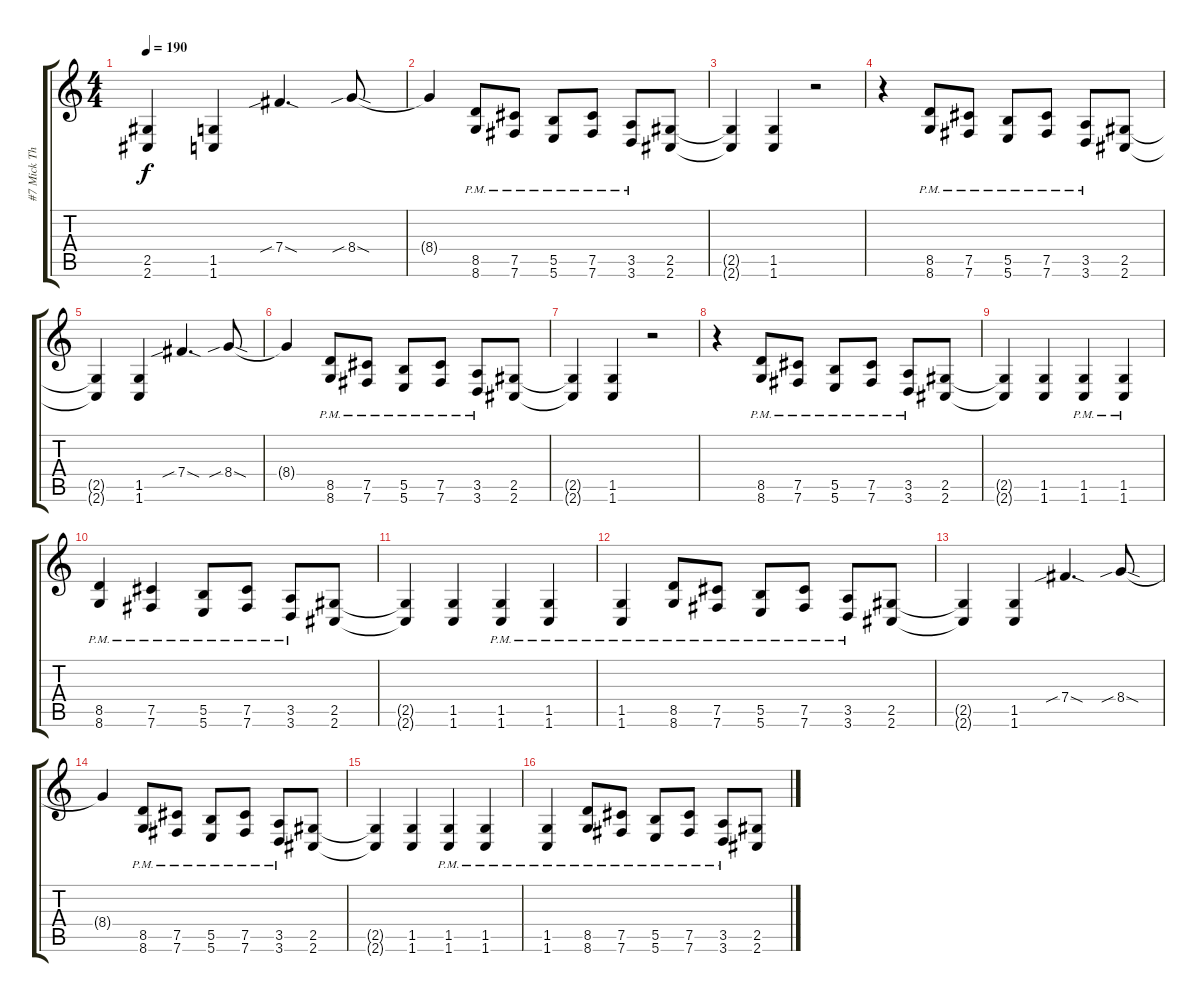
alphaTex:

\track ("#7 Mick Thompson" "#7 Mick Th") {instrument distortionguitar}
\staff {score tabs}
\tuning (Db4 Ab3 E3 B2 Gb2 B1) {hide}
\ts (4 4)
\tempo 190
\clef g2
\ks c
(2.5{t} 2.6{t}).4{dy f} (1.5 1.6).4 7.4{sib sod}.4{d} 8.4{sib sod}.8 |
8.4{t}.4 (8.5{pm} 8.6{pm}).8 (7.5{pm} 7.6{pm}).8 (5.5{pm} 5.6{pm}).8 (7.5{pm} 7.6{pm}).8 (3.5{pm} 3.6{pm}).8 (2.5 2.6).8 |
(2.5{t} 2.6{t}).4 (1.5 1.6).4 r.2 |
r.4 (8.5{pm} 8.6{pm}).8 (7.5{pm} 7.6{pm}).8 (5.5{pm} 5.6{pm}).8 (7.5{pm} 7.6{pm}).8 (3.5{pm} 3.6{pm}).8 (2.5 2.6).8 |
(2.5{t} 2.6{t}).4 (1.5 1.6).4 7.4{sib sod}.4{d} 8.4{sib sod}.8 |
8.4{t}.4 (8.5{pm} 8.6{pm}).8 (7.5{pm} 7.6{pm}).8 (5.5{pm} 5.6{pm}).8 (7.5{pm} 7.6{pm}).8 (3.5{pm} 3.6{pm}).8 (2.5 2.6).8 |
(2.5{t} 2.6{t}).4 (1.5 1.6).4 r.2 |
r.4 (8.5{pm} 8.6{pm}).8 (7.5{pm} 7.6{pm}).8 (5.5{pm} 5.6{pm}).8 (7.5{pm} 7.6{pm}).8 (3.5{pm} 3.6{pm}).8 (2.5 2.6).8 |
(2.5{t} 2.6{t}).4 (1.5 1.6).4 (1.5{pm} 1.6{pm}).4 (1.5{pm} 1.6{pm}).4 |
(8.5{pm} 8.6{pm}).4 (7.5{pm} 7.6{pm}).4 (5.5{pm} 5.6{pm}).8 (7.5{pm} 7.6{pm}).8 (3.5{pm} 3.6{pm}).8 (2.5 2.6).8 |
(2.5{t} 2.6{t}).4 (1.5 1.6).4 (1.5{pm} 1.6{pm}).4 (1.5{pm} 1.6{pm}).4 |
(1.5{pm} 1.6{pm}).4 (8.5{pm} 8.6{pm}).8 (7.5{pm} 7.6{pm}).8 (5.5{pm} 5.6{pm}).8 (7.5{pm} 7.6{pm}).8 (3.5{pm} 3.6{pm}).8 (2.5 2.6).8 |
(2.5{t} 2.6{t}).4 (1.5 1.6).4 7.4{sib sod}.4{d} 8.4{sib sod}.8 |
8.4{t}.4 (8.5{pm} 8.6{pm}).8 (7.5{pm} 7.6{pm}).8 (5.5{pm} 5.6{pm}).8 (7.5{pm} 7.6{pm}).8 (3.5{pm} 3.6{pm}).8 (2.5 2.6).8 |
(2.5{t} 2.6{t}).4 (1.5 1.6).4 (1.5{pm} 1.6{pm}).4 (1.5{pm} 1.6{pm}).4 |
(1.5{pm} 1.6{pm}).4 (8.5{pm} 8.6{pm}).8 (7.5{pm} 7.6{pm}).8 (5.5{pm} 5.6{pm}).8 (7.5{pm} 7.6{pm}).8 (3.5{pm} 3.6{pm}).8 (2.5 2.6).8
